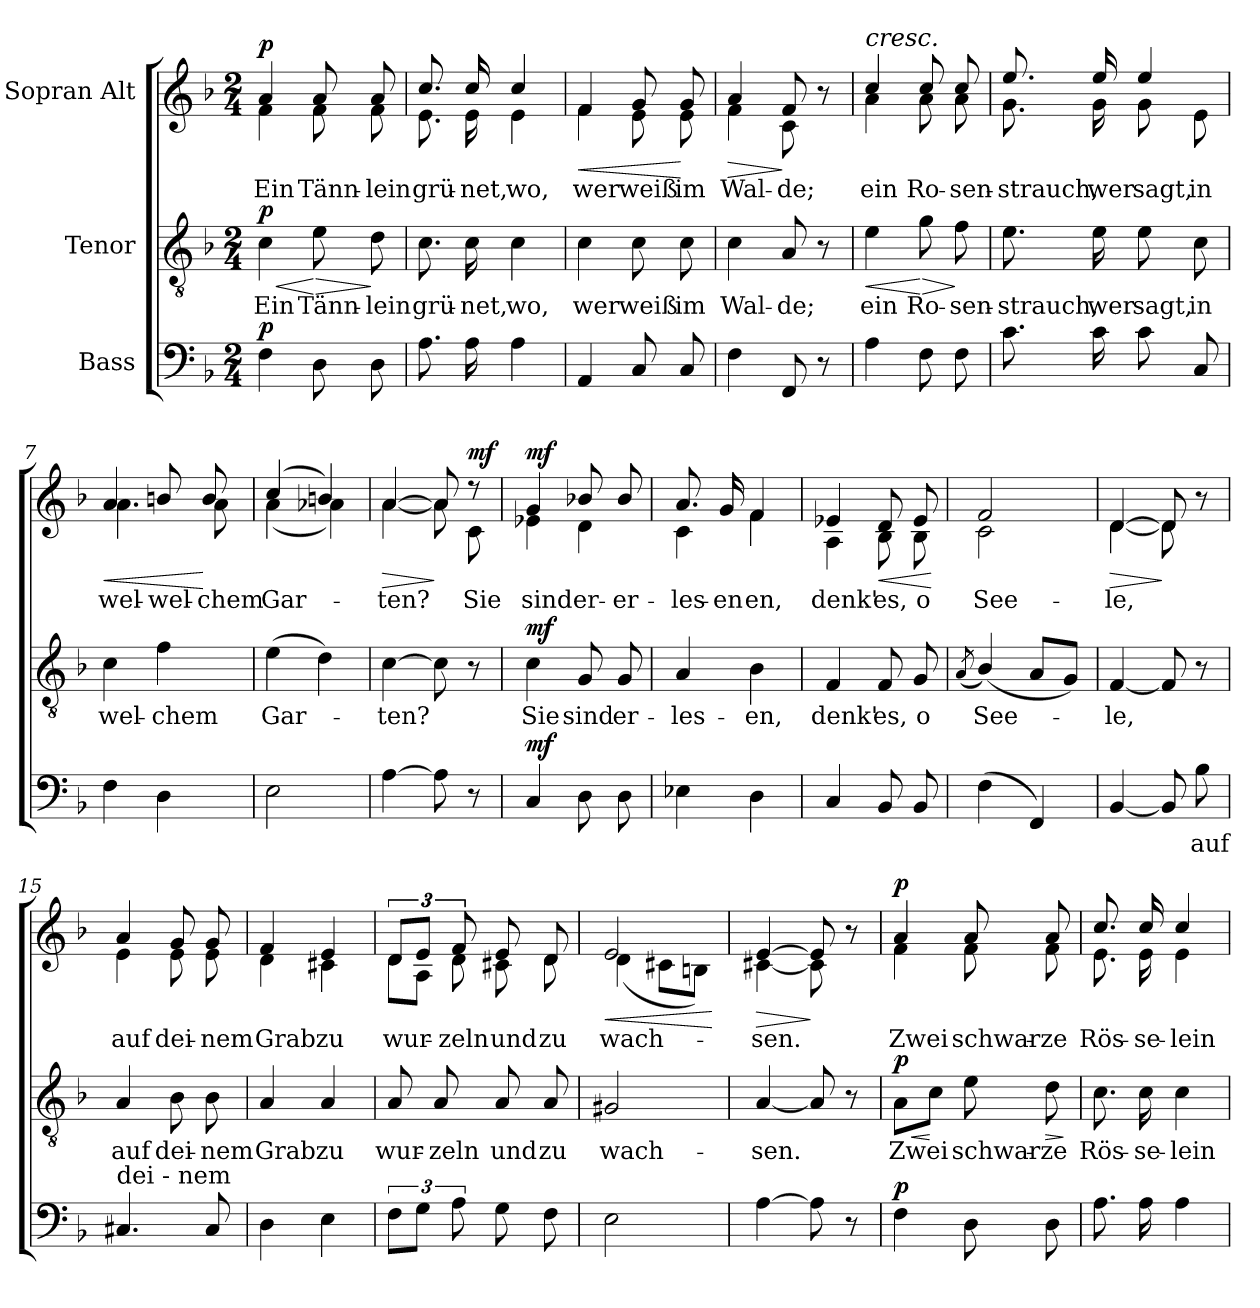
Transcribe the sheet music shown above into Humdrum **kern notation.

**kern	**text	**dynam	**kern	**text	**dynam	**kern	**text	**dynam
*part3	*part3	*part3	*part2	*part2	*part2	*part1	*part1	*part1
*staff3	*staff3	*staff3	*staff2	*staff2	*staff2	*staff1	*staff1	*staff1
*I"Bass	*	*	*I"Tenor	*	*	*I"Sopran Alt	*	*
*clefF4	*	*	*clefGv2	*	*	*clefG2	*	*
*k[b-]	*	*	*k[b-]	*	*	*k[b-]	*	*
*M2/4	*	*	*M2/4	*	*	*M2/4	*	*
=1	=1	=1	=1	=1	=1	=1	=1	=1
!	!	!	!	!	!	!LO:TX:a:B:t=Andantino	!	!
!	!	!LO:DY:a	!	!LO:LY:b	!LO:HP:b	!	!LO:LY:b	!
*	*	*	*	*	*	*^	*	*
!	!	!	!	!	!LO:DY:n=1:a	!	!	!	!LO:DY:a
4F\	.	p	4c\	Ein	< p	4a/	4f\	Ein	p
!	!	!	!	!LO:LY:b	!LO:HP:n=1:b	!	!	!LO:LY:b	!
8D\	.	.	8e\	Tänn-	[ >	8a/	8f\	Tänn-	.
!	!	!	!	!LO:LY:b	!	!	!	!LO:LY:b	!
8D\	.	.	8d\	-lein	]	8a/	8f\	-lein	.
=2	=2	=2	=2	=2	=2	=2	=2	=2	=2
!	!	!	!	!LO:LY:b	!	!	!	!LO:LY:b	!
8.A\	.	.	8.c\	grü-	.	8.cc/	8.e\	grü-	.
!	!	!	!	!LO:LY:b	!	!	!	!LO:LY:b	!
16A\	.	.	16c\	-net,	.	16cc/	16e\	-net,	.
!	!	!	!	!LO:LY:b	!	!	!	!LO:LY:b	!
4A\	.	.	4c\	wo,	.	4cc/	4e\	wo,	.
=3	=3	=3	=3	=3	=3	=3	=3	=3	=3
!	!	!	!	!LO:LY:b	!	!	!	!LO:LY:b	!LO:HP:b
4AA/	.	.	4c\	wer	.	4f/	4f\	wer	<
!	!	!	!	!LO:LY:b	!	!	!	!LO:LY:b	!
8C/	.	.	8c\	weiß	.	8g/	8e\	weiß	.
!	!	!	!	!LO:LY:b	!	!	!	!LO:LY:b	!
8C/	.	.	8c\	im	.	8g/	8e\	im	[
=4	=4	=4	=4	=4	=4	=4	=4	=4	=4
!	!	!	!	!LO:LY:b	!	!	!	!LO:LY:b	!LO:HP:b
4F\	.	.	4c\	Wal-	.	4a/	4f\	Wal-	>
!	!	!	!	!LO:LY:b	!	!	!	!LO:LY:b	!
8FF/	.	.	8A/	-de;	.	8f/	8c\	-de;	]
8r	.	.	8r	.	.	8r	8ryy	.	.
!!LO:LB:g=z	!!
=5	=5	=5	=5	=5	=5	=5	=5	=5	=5
!	!	!	!	!	!	!LO:TX:a:i:t=cresc.	!	!	!
!	!	!	!	!LO:LY:b	!LO:HP:b	!	!	!LO:LY:b	!
4A\	.	.	4e\	ein	<	4cc/	4a\	ein	.
!	!	!	!	!LO:LY:b	!LO:HP:n=1:b	!	!	!LO:LY:b	!
8F\	.	.	8g\	Ro-	[ >	8cc/	8a\	Ro-	.
!	!	!	!	!LO:LY:b	!	!	!	!LO:LY:b	!
8F\	.	.	8f\	-sen-	]	8cc/	8a\	-sen-	.
=6	=6	=6	=6	=6	=6	=6	=6	=6	=6
!	!	!	!	!LO:LY:b	!	!	!	!LO:LY:b	!
8.c\	.	.	8.e\	-strauch,	.	8.ee/	8.g\	-strauch,	.
!	!	!	!	!LO:LY:b	!	!	!	!LO:LY:b	!
16c\	.	.	16e\	wer	.	16ee/	16g\	wer	.
!	!	!	!	!LO:LY:b	!	!	!	!LO:LY:b	!
8c\	.	.	8e\	sagt,	.	4ee/	8g\	sagt,	.
!	!	!	!	!LO:LY:b	!	!	!	!LO:LY:b	!
8C/	.	.	8c\	in	.	.	8e\	in	.
=7	=7	=7	=7	=7	=7	=7	=7	=7	=7
!	!	!	!	!LO:LY:b	!	!	!	!LO:LY:b	!LO:HP:b
!	!	!	!	!	!	!	!	!LO:LY:b	!
4F\	.	.	4c\	wel-	.	4a/	4.a\	wel-	<
!	!	!	!	!LO:LY:b	!	!	!	!LO:LY:b	!
4D\	.	.	4f\	-chem	.	8bn/	.	wel-	.
!	!	!	!	!	!	!	!	!LO:LY:b	!
!	!	!	!	!	!	!	!	!LO:LY:b	!
.	.	.	.	.	.	8b/	8a\	-chem	[
=8	=8	=8	=8	=8	=8	=8	=8	=8	=8
!	!	!	!	!LO:LY:b	!	!	!	!LO:LY:b	!
2E\	.	.	(4e\	Gar-	.	(4cc/	(4a\	Gar-	.
.	.	.	4d\)	.	.	4bn/)	4a-X\)	.	.
=9	=9	=9	=9	=9	=9	=9	=9	=9	=9
!	!	!	!	!LO:LY:b	!	!	!	!LO:LY:b	!LO:HP:b
[4A\	.	.	[4c\	-ten?	.	[4a/	[4a\	-ten?	>
8A\]	.	.	8c\]	.	.	8a/]	8a\]	.	]
!	!	!	!	!	!	!	!	!LO:LY:b	!LO:DY:b
8r	.	.	8r	.	.	8r	8c\	Sie	mf
!!LO:LB:g=z	!!
=10	=10	=10	=10	=10	=10	=10	=10	=10	=10
!	!	!	!	!LO:LY:b	!	!	!	!LO:LY:b	!
!	!	!LO:DY:a	!	!	!LO:DY:a	!	!	!LO:LY:b	!LO:DY:a
4C/	.	mf	4c\	Sie	mf	4g/	4e-X\	sind	mf
!	!	!	!	!LO:LY:b	!	!	!	!LO:LY:b	!
!	!	!	!	!	!	!	!	!LO:LY:b	!
8D\	.	.	8G/	sind	.	8b-X/	4d\	er-	.
!	!	!	!	!LO:LY:b	!	!	!	!LO:LY:b	!
8D\	.	.	8G/	er-	.	8b-/	.	er-	.
=11	=11	=11	=11	=11	=11	=11	=11	=11	=11
!	!	!	!	!LO:LY:b	!	!	!	!LO:LY:b	!
!	!	!	!	!	!	!	!	!LO:LY:b	!
4E-X\	.	.	4A/	-les-	.	8.a/	4c\	-les-	.
!	!	!	!	!	!	!	!	!LO:LY:b	!
.	.	.	.	.	.	16g/	.	-en	.
!	!	!	!	!LO:LY:b	!	!	!	!LO:LY:b	!
!	!	!	!	!	!	!	!	!LO:LY:b	!
4D\	.	.	4B-\	-en,	.	4f/	4f\	-en,	.
=12	=12	=12	=12	=12	=12	=12	=12	=12	=12
!	!	!	!	!LO:LY:b	!	!	!	!LO:LY:b	!
4C/	.	.	4F/	denk'	.	4e-X/	4A\	denk'	.
!	!	!	!	!LO:LY:b	!	!	!	!LO:LY:b	!LO:HP:b
8BB-/	.	.	8F/	es,	.	8d/	8B-\	es,	<
!	!	!	!	!LO:LY:b	!	!	!	!LO:LY:b	!
8BB-/	.	.	8G/	o	.	8e-/	8B-\	o	.
*	*	*	*	*	*	*v	*v	*	*
.	.	.	.	.	.	.	.	[
=13	=13	=13	=13	=13	=13	=13	=13	=13
.	.	.	(8qA/	.	.	.	.	.
!	!	!	!	!LO:LY:b	!	!	!LO:LY:b	!
*	*	*	*	*	*	*^	*	*
(4F\	.	.	(4B-/)	See-	.	2f/	2c\	See-	.
4FF/)	.	.	8A/L	.	.	.	.	.	.
.	.	.	8G/J)	.	.	.	.	.	.
=14	=14	=14	=14	=14	=14	=14	=14	=14	=14
!	!	!	!	!LO:LY:b	!	!	!	!LO:LY:b	!LO:HP:b
[4BB-/	.	.	[4F/	-le,	.	[4d/	[4d\	-le,	>
8BB-/]	.	.	8F/]	.	.	8d/]	8d\]	.	]
!	!LO:LY:b	!	!	!	!	!	!	!	!
8B-\	auf	.	8r	.	.	8r	8ryy	.	.
!!LO:LB:g=z	!!
=15	=15	=15	=15	=15	=15	=15	=15	=15	=15
!LO:TX:a:t=dei      -      nem	!	!	!	!	!	!	!	!	!
!	!	!	!	!LO:LY:b	!	!	!	!LO:LY:b	!
4.C#X/	.	.	4A/	auf	.	4a/	4e\	auf	.
!	!	!	!	!LO:LY:b	!	!	!	!LO:LY:b	!
.	.	.	8B-\	dei-	.	8g/	8e\	dei-	.
!	!	!	!	!LO:LY:b	!	!	!	!LO:LY:b	!
8C#/	.	.	8B-\	-nem	.	8g/	8e\	-nem	.
=16	=16	=16	=16	=16	=16	=16	=16	=16	=16
!	!	!	!	!LO:LY:b	!	!	!	!LO:LY:b	!
4D\	.	.	4A/	Grab	.	4f/	4d\	Grab	.
!	!	!	!	!LO:LY:b	!	!	!	!LO:LY:b	!
4E\	.	.	4A/	zu	.	4e/	4c#X\	zu	.
=17	=17	=17	=17	=17	=17	=17	=17	=17	=17
!	!	!	!	!LO:LY:b	!	!	!	!LO:LY:b	!
12F\L	.	.	8A/	wur-	.	12d/L	12d\L	wur-	.
12G\J	.	.	.	.	.	12e/J	12A\J	.	.
!	!	!	!	!LO:LY:b	!	!	!	!	!
.	.	.	8A/	-zeln	.	.	.	.	.
!	!	!	!	!	!	!	!	!LO:LY:b	!
12A\	.	.	.	.	.	12f/	12d\	-zeln	.
!	!	!	!	!LO:LY:b	!	!	!	!LO:LY:b	!
8G\	.	.	8A/	und	.	8e/	8c#X\	-und	.
!	!	!	!	!LO:LY:b	!	!	!	!LO:LY:b	!
8F\	.	.	8A/	zu	.	8d/	8d\	zu	.
=18	=18	=18	=18	=18	=18	=18	=18	=18	=18
!	!	!	!	!LO:LY:b	!	!	!	!LO:LY:b	!LO:HP:b
2E\	.	.	2G#X/	wach-	.	2e/	(4d\	wach-	<
.	.	.	.	.	.	.	8c#X\L	.	.
.	.	.	.	.	.	.	8Bn\J)	.	.
*	*	*	*	*	*	*v	*v	*	*
.	.	.	.	.	.	.	.	[
=19	=19	=19	=19	=19	=19	=19	=19	=19
!	!	!	!	!LO:LY:b	!	!	!LO:LY:b	!LO:HP:b
*	*	*	*	*	*	*^	*	*
[4A\	.	.	[4A/	-sen.	.	[4e/	[4c#X\	-sen.	>
8A\]	.	.	8A/]	.	.	8e/]	8c#\]	.	]
8r	.	.	8r	.	.	8r	8ryy	.	.
!!LO:PB:g=z	!!
=20	=20	=20	=20	=20	=20	=20	=20	=20	=20
!	!	!LO:DY:a	!	!LO:LY:b	!LO:HP:b	!	!	!LO:LY:b	!
!	!	!	!	!	!LO:DY:n=1:a	!	!	!	!LO:DY:a
4F\	.	p	8A\L	Zwei	< p	4a/	4f\	Zwei	p
.	.	.	8c\J	.	[	.	.	.	.
!	!	!	!	!LO:LY:b	!	!	!	!LO:LY:b	!
8D\	.	.	8e\	schwar-	.	8a/	8f\	schwar-	.
!	!	!	!	!LO:LY:b	!LO:HP:b	!	!	!LO:LY:b	!
8D\	.	.	8d\	-ze	>	8a/	8f\	-ze	.
*	*	*	*	*	*	*v	*v	*	*
.	.	.	.	.	]	.	.	.
=21	=21	=21	=21	=21	=21	=21	=21	=21
!	!	!	!	!LO:LY:b	!	!	!LO:LY:b	!
*	*	*	*	*	*	*^	*	*
8.A\	.	.	8.c\	Rös-	.	8.cc/	8.e\	Rös-	.
!	!	!	!	!LO:LY:b	!	!	!	!LO:LY:b	!
16A\	.	.	16c\	-se-	.	16cc/	16e\	-se-	.
!	!	!	!	!LO:LY:b	!	!	!	!LO:LY:b	!
4A\	.	.	4c\	-lein	.	4cc/	4e\	-lein	.
*	*	*	*	*	*	*v	*v	*	*
=	=	=	=	=	=	=	=	=
*-	*-	*-	*-	*-	*-	*-	*-	*-
